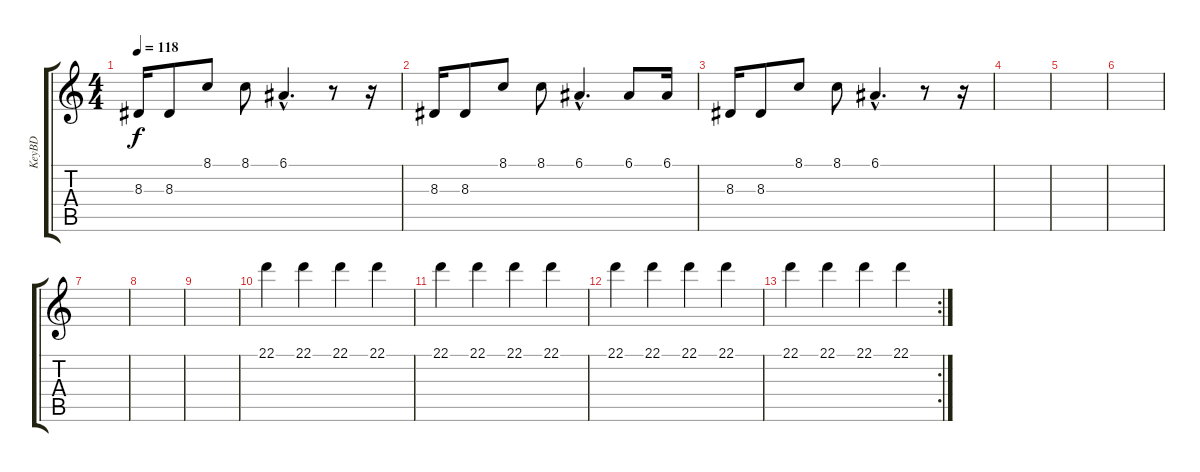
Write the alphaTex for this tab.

\track ("KeyBD" "KeyBD") {instrument lead8bassandlead}
\staff {score tabs}
\tuning (E4 B3 G3 D3 A2 E2) {hide}
\ts (4 4)
\tempo 118
\clef g2
\ks c
8.3.16{dy f} 8.3.8 8.1.8 8.1.8 6.1{hac}.4{d} r.8 r.16 |
8.3.16 8.3.8 8.1.8 8.1.8 6.1{hac}.4{d} 6.1.8 6.1.16 |
8.3.16 8.3.8 8.1.8 8.1.8 6.1{hac}.4{d} r.8 r.16 |
|
|
|
|
|
|
22.1.4{volume 12 balance 0} 22.1.4 22.1.4 22.1.4 |
22.1.4 22.1.4 22.1.4 22.1.4 |
22.1.4 22.1.4 22.1.4 22.1.4 |
\rc 2
22.1.4 22.1.4 22.1.4 22.1.4
